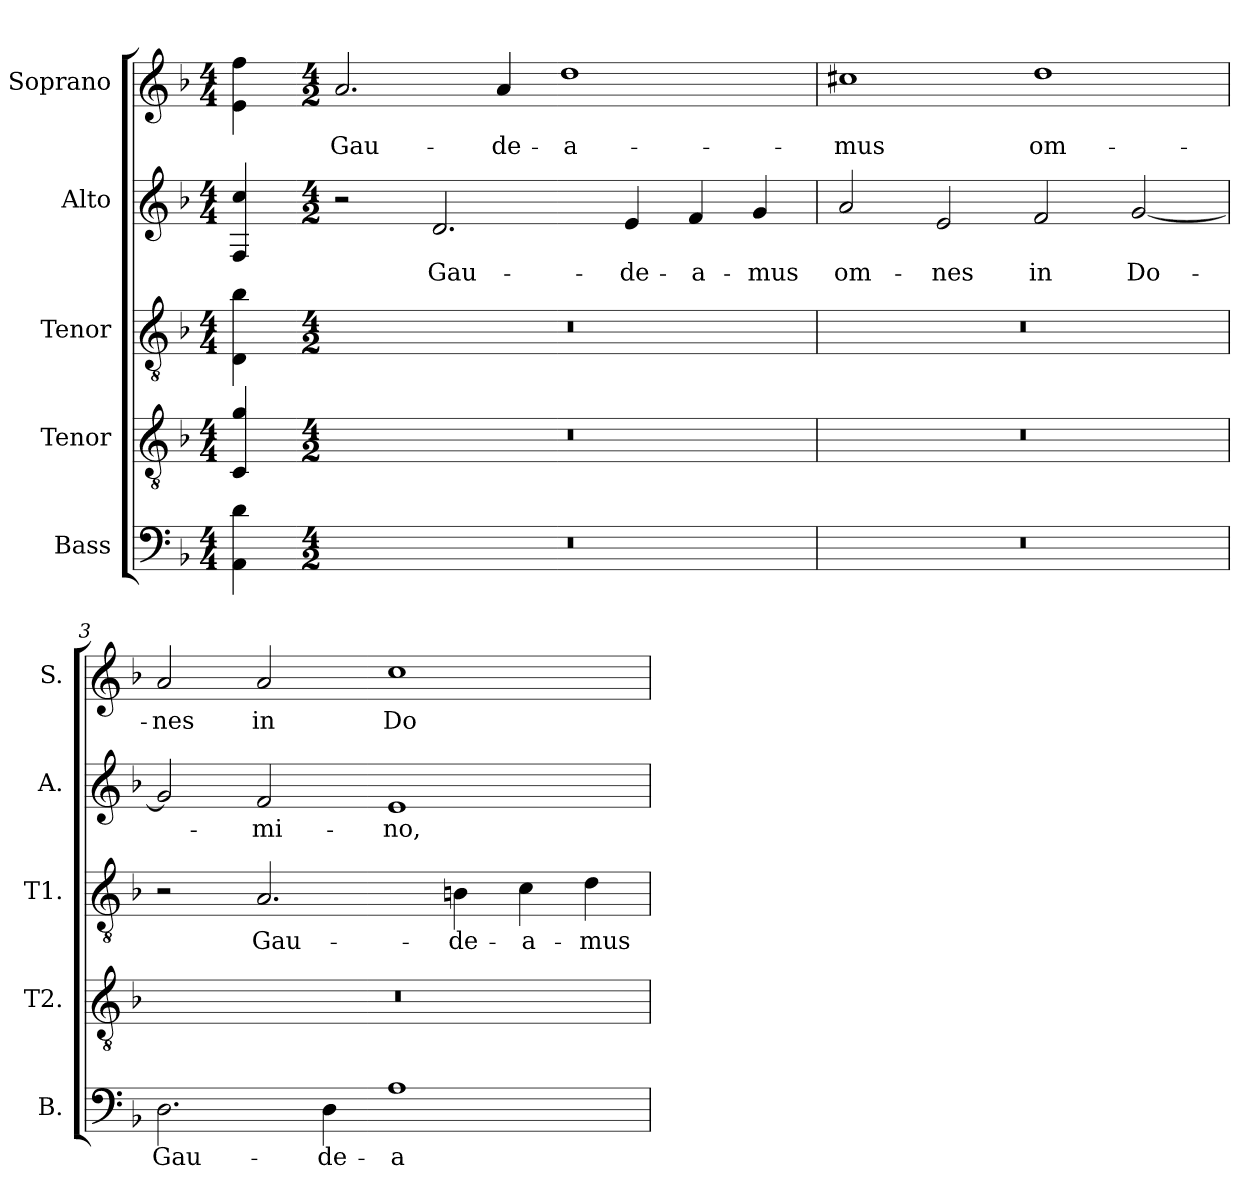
**kern	**text	**kern	**kern	**text	**kern	**text	**kern	**text
*part5	*part5	*part4	*part3	*part3	*part2	*part2	*part1	*part1
*staff5	*staff5	*staff4	*staff3	*staff3	*staff2	*staff2	*staff1	*staff1
*I"Bass	*	*I"Tenor	*I"Tenor	*	*I"Alto	*	*I"Soprano	*
*I'B.	*	*I'T2.	*I'T1.	*	*I'A.	*	*I'S.	*
!!LO:PB:g=z
*clefF4	*	*clefGv2	*clefGv2	*	*clefG2	*	*clefG2	*
*	*	*ITrd7c12	*ITrd7c12	*	*	*	*	*
*k[b-]	*	*k[b-]	*k[b-]	*	*k[b-]	*	*k[b-]	*
*F:	*	*F:	*F:	*	*F:	*	*F:	*
*M4/4	*	*M4/4	*M4/4	*	*M4/4	*	*M4/4	*
=	=	=	=	=	=	=	=	=
4AAi\ 4di	.	4CCi/ 4Gi	4DDi\ 4B-i	.	4Fi/ 4cci	.	4ei\ 4ffi	.
=1-	=1-	=1-	=1-	=1-	=1-	=1-	=1-	=1-
*M4/2	*	*M4/2	*M4/2	*	*M4/2	*	*M4/2	*
!LO:N:vis=1	!	!LO:N:vis=1	!LO:N:vis=1	!	!	!	!	!
!	!	!	!	!	!	!	!	!LO:LY:b:color=#000000
0r	.	0r	0r	.	2r	.	2.ai/	Gau-
!	!	!	!	!	!	!LO:LY:b:color=#000000	!	!
.	.	.	.	.	2.di/	Gau-	.	.
!	!	!	!	!	!	!	!	!LO:LY:b:color=#000000
.	.	.	.	.	.	.	4ai/	-de-
!	!	!	!	!	!	!	!	!LO:LY:b:color=#000000
.	.	.	.	.	.	.	1ddi	-a-
!	!	!	!	!	!	!LO:LY:b:color=#000000	!	!
.	.	.	.	.	4ei/	-de-	.	.
!	!	!	!	!	!	!LO:LY:b:color=#000000	!	!
.	.	.	.	.	4fi/	-a-	.	.
!	!	!	!	!	!	!LO:LY:b:color=#000000	!	!
.	.	.	.	.	4gi/	-mus	.	.
=2	=2	=2	=2	=2	=2	=2	=2	=2
!LO:N:vis=1	!	!LO:N:vis=1	!LO:N:vis=1	!	!	!	!	!
!	!	!	!	!	!	!LO:LY:b:color=#000000	!	!
!	!	!	!	!	!	!	!	!LO:LY:b:color=#000000
0r	.	0r	0r	.	2ai/	om-	1cc#Xi	-mus
!	!	!	!	!	!	!LO:LY:b:color=#000000	!	!
.	.	.	.	.	2ei/	-nes	.	.
!	!	!	!	!	!	!LO:LY:b:color=#000000	!	!
!	!	!	!	!	!	!	!	!LO:LY:b:color=#000000
.	.	.	.	.	2fi/	in	1ddi	om-
!	!	!	!	!	!	!LO:LY:b:color=#000000	!	!
.	.	.	.	.	[2gi/	Do-	.	.
=3	=3	=3	=3	=3	=3	=3	=3	=3
!	!LO:LY:b:color=#000000	!LO:N:vis=1	!	!	!	!	!	!
!	!	!	!	!	!	!	!	!LO:LY:b:color=#000000
2.Di\	Gau-	0r	2r	.	2gi/]	.	2ai/	-nes
!	!	!	!	!LO:LY:b:color=#000000	!	!	!	!
!	!	!	!	!	!	!LO:LY:b:color=#000000	!	!
!	!	!	!	!	!	!	!	!LO:LY:b:color=#000000
.	.	.	2.AAi/	Gau-	2fi/	-mi-	2ai/	in
!	!LO:LY:b:color=#000000	!	!	!	!	!	!	!
4Di\	-de-	.	.	.	.	.	.	.
!	!LO:LY:b:color=#000000	!	!	!	!	!	!	!
!	!	!	!	!	!	!LO:LY:b:color=#000000	!	!
!	!	!	!	!	!	!	!	!LO:LY:b:color=#000000
1Ai	-a-	.	.	.	1ei	-no,	1cci	Do-
!	!	!	!	!LO:LY:b:color=#000000	!	!	!	!
.	.	.	4BBni\	-de-	.	.	.	.
!	!	!	!	!LO:LY:b:color=#000000	!	!	!	!
.	.	.	4Ci\	-a-	.	.	.	.
!	!	!	!	!LO:LY:b:color=#000000	!	!	!	!
.	.	.	4Di\	-mus	.	.	.	.
=	=	=	=	=	=	=	=	=
*-	*-	*-	*-	*-	*-	*-	*-	*-
